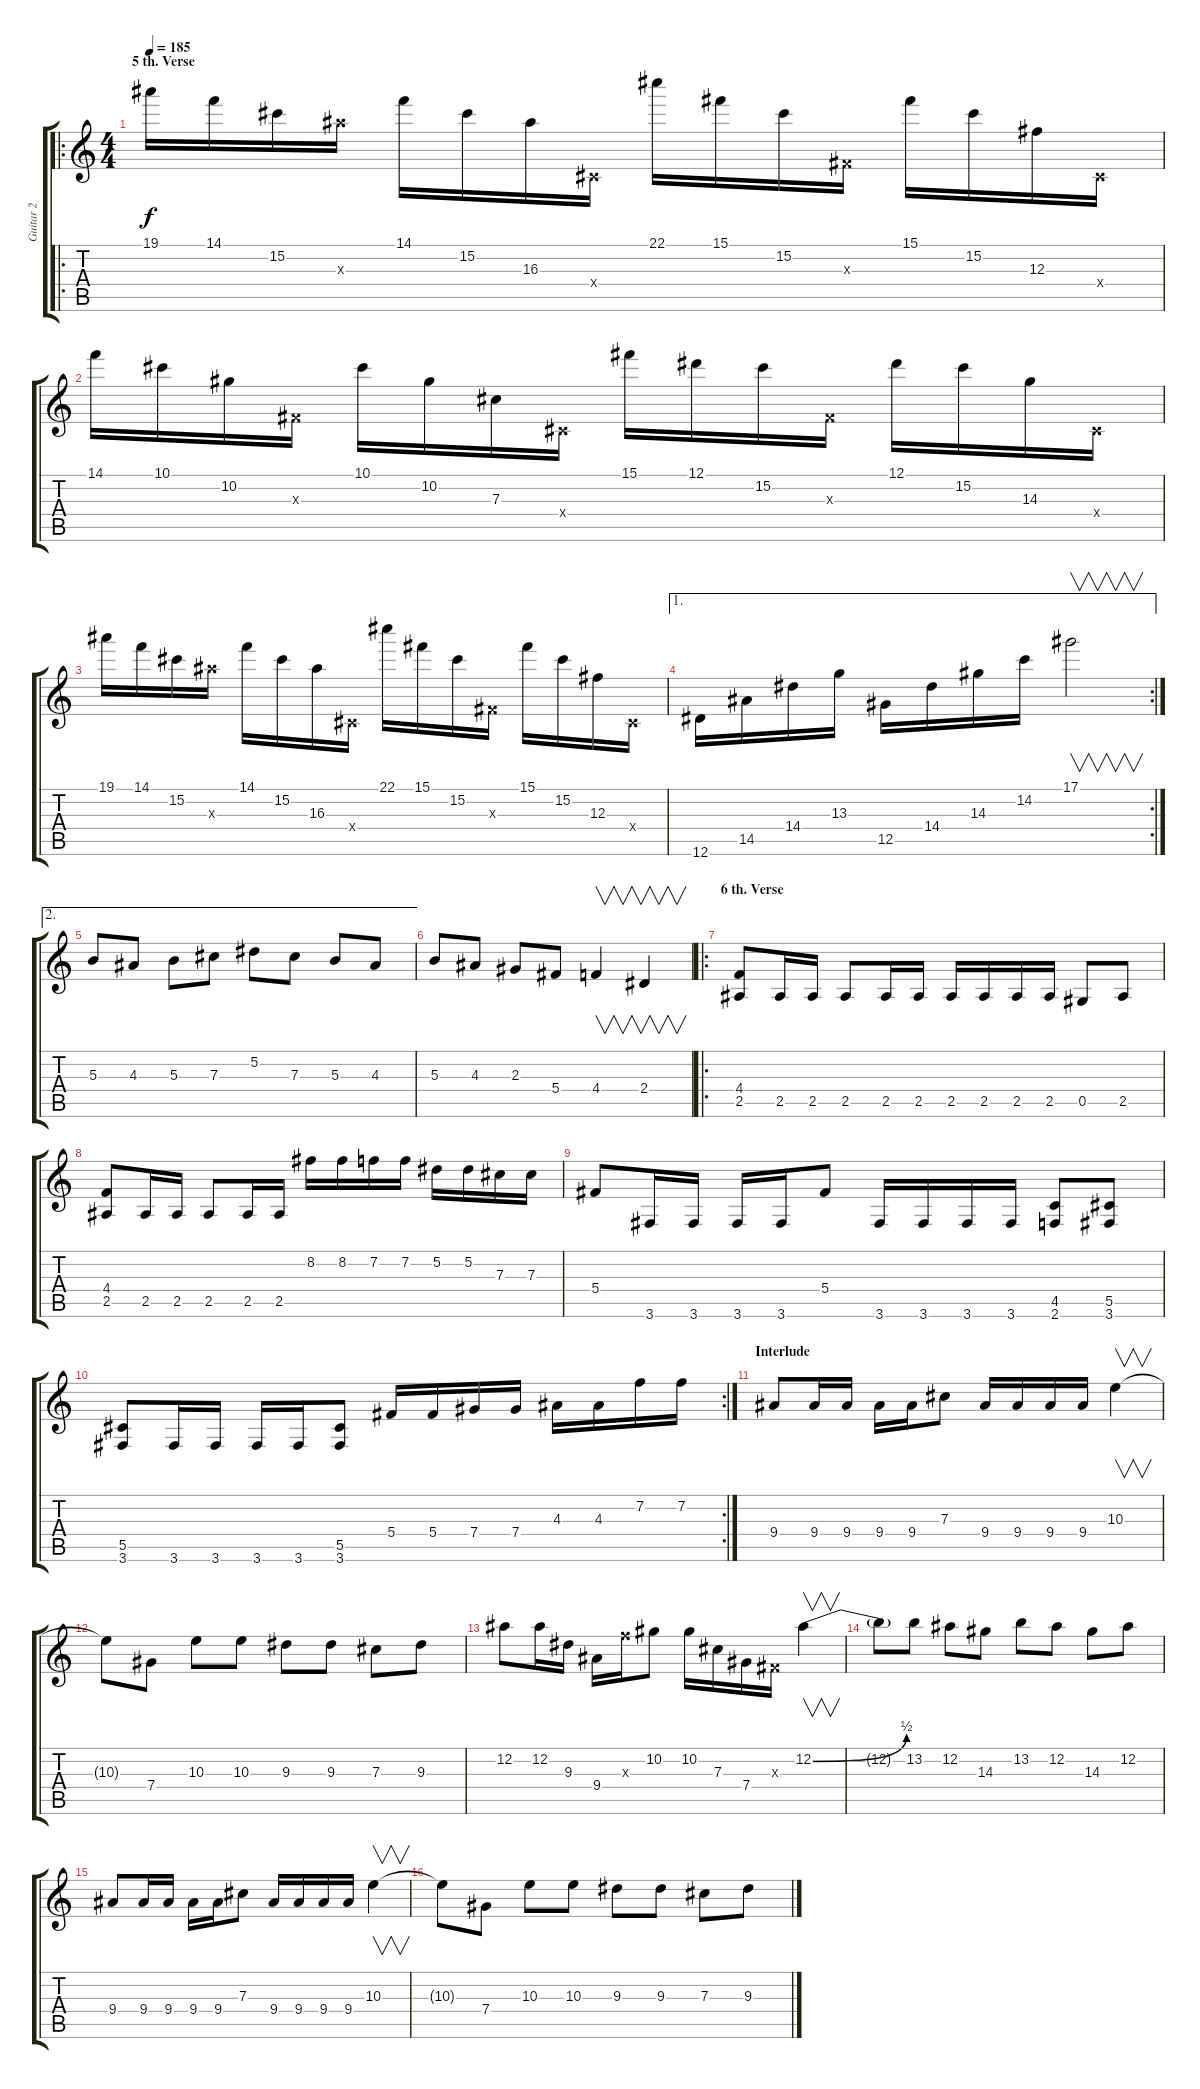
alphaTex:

\track ("Guitar 2" "Guitar 2") {instrument overdrivenguitar}
\staff {score tabs}
\tuning (Eb4 Bb3 Gb3 Db3 Ab2 Eb2) {hide}
\ro
\ts (4 4)
\section ("" "5 th. Verse")
\tempo 185
\clef g2
\ks c
19.1.16{dy f} 14.1.16 15.2.16 16.3{x}.16 14.1.16 15.2.16 16.3.16 0.4{x}.16 22.1.16 15.1.16 15.2.16 0.3{x}.16 15.1.16 15.2.16 12.3.16 0.4{x}.16 |
14.1.16 10.1.16 10.2.16 0.3{x}.16 10.1.16 10.2.16 7.3.16 0.4{x}.16 15.1.16 12.1.16 15.2.16 0.3{x}.16 12.1.16 15.2.16 14.3.16 0.4{x}.16 |
19.1.16 14.1.16 15.2.16 16.3{x}.16 14.1.16 15.2.16 16.3.16 0.4{x}.16 22.1.16 15.1.16 15.2.16 0.3{x}.16 15.1.16 15.2.16 12.3.16 0.4{x}.16 |
\ae 1
\rc 2
12.6.16 14.5.16 14.4.16 13.3.16 12.5.16 14.4.16 14.3.16 14.2.16 17.1.2{v} |
\ae 2
5.3.8 4.3.8 5.3.8 7.3.8 5.2.8 7.3.8 5.3.8 4.3.8 |
5.3.8 4.3.8 2.3.8 5.4.8 4.4.4{v} 2.4.4{v} |
\ro
\section ("" "6 th. Verse")
(4.4 2.5).8 2.5.16 2.5.16 2.5.8 2.5.16 2.5.16 2.5.16 2.5.16 2.5.16 2.5.16 0.5.8 2.5.8 |
(4.4 2.5).8 2.5.16 2.5.16 2.5.8 2.5.16 2.5.16 8.2.16 8.2.16 7.2.16 7.2.16 5.2.16 5.2.16 7.3.16 7.3.16 |
5.4.8 3.6.16 3.6.16 3.6.16 3.6.16 5.4.8 3.6.16 3.6.16 3.6.16 3.6.16 (4.5 2.6).8 (5.5 3.6).8 |
\rc 2
(5.5 3.6).8 3.6.16 3.6.16 3.6.16 3.6.16 (5.5 3.6).8 5.4.16 5.4.16 7.4.16 7.4.16 4.3.16 4.3.16 7.2.16 7.2.16 |
\section ("" "Interlude")
9.4.8 9.4.16 9.4.16 9.4.16 9.4.16 7.3.8 9.4.16 9.4.16 9.4.16 9.4.16 10.3.4{v} |
10.3{t}.8 7.4.8 10.3.8 10.3.8 9.3.8 9.3.8 7.3.8 9.3.8 |
12.2.8 12.2.16 9.3.16 9.4.16 11.3{x}.16 10.2.8 10.2.16 7.3.16 7.4.16 0.3{x}.16 12.2{be (bend 0 0 60 2)}.4{v} |
12.2{t}.8 13.2.8 12.2.8 14.3.8 13.2.8 12.2.8 14.3.8 12.2.8 |
9.4.8 9.4.16 9.4.16 9.4.16 9.4.16 7.3.8 9.4.16 9.4.16 9.4.16 9.4.16 10.3.4{v} |
10.3{t}.8 7.4.8 10.3.8 10.3.8 9.3.8 9.3.8 7.3.8 9.3.8
